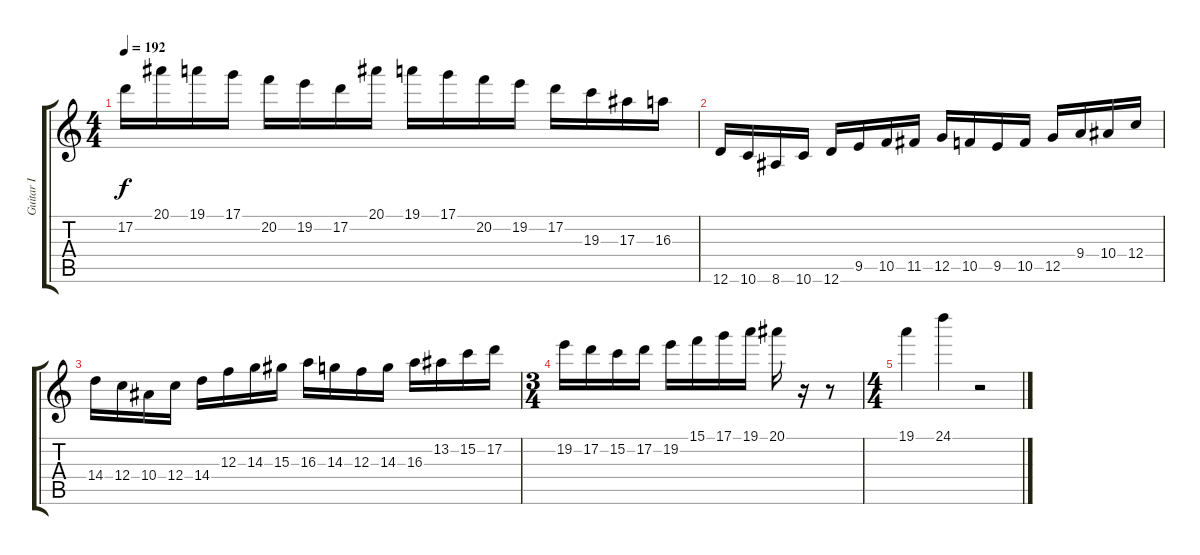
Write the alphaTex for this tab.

\track ("Guitar I" "Guitar I") {instrument distortionguitar}
\staff {score tabs}
\tuning (D4 A3 F3 C3 G2 D2) {hide}
\ts (4 4)
\tempo 192
\clef g2
\ks c
17.2.16{dy f} 20.1.16 19.1.16 17.1.16 20.2.16 19.2.16 17.2.16 20.1.16 19.1.16 17.1.16 20.2.16 19.2.16 17.2.16 19.3.16 17.3.16 16.3.16 |
12.6.16 10.6.16 8.6.16 10.6.16 12.6.16 9.5.16 10.5.16 11.5.16 12.5.16 10.5.16 9.5.16 10.5.16 12.5.16 9.4.16 10.4.16 12.4.16 |
14.4.16 12.4.16 10.4.16 12.4.16 14.4.16 12.3.16 14.3.16 15.3.16 16.3.16 14.3.16 12.3.16 14.3.16 16.3.16 13.2.16 15.2.16 17.2.16 |
\ts (3 4)
19.2.16 17.2.16 15.2.16 17.2.16 19.2.16 15.1.16 17.1.16 19.1.16 20.1.16 r.16 r.8 |
\ts (4 4)
19.1.4 24.1.4 r.2
